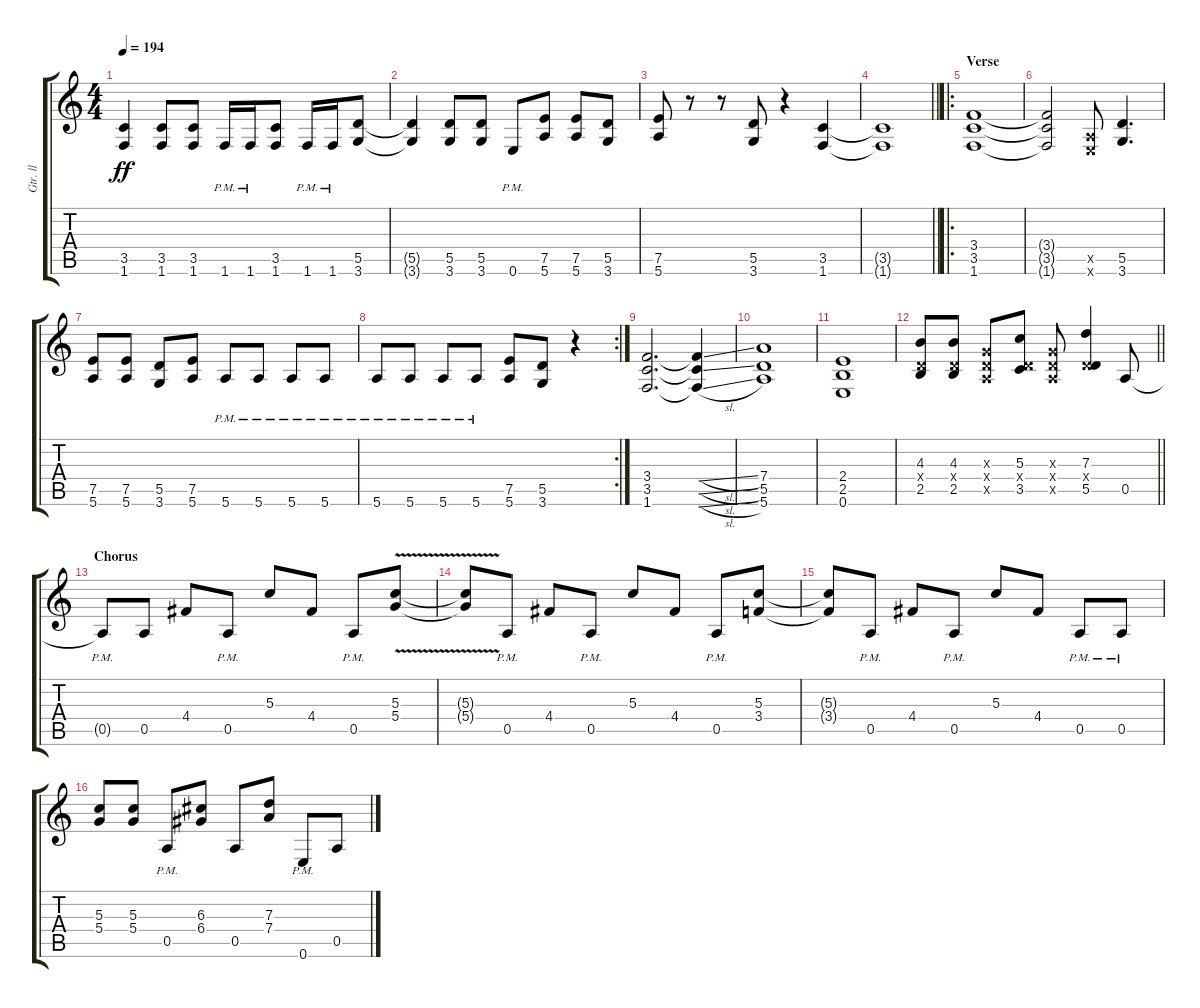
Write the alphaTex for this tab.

\track ("Gtr. ll" "Gtr. ll") {instrument distortionguitar}
\staff {score tabs}
\tuning (E4 B3 G3 D3 A2 E2) {hide}
\ts (4 4)
\tempo 194
\clef g2
\ks c
(3.5{t} 1.6{t}).4{dy ff} (3.5 1.6).8 (3.5 1.6).8 1.6{pm}.16 1.6{pm}.16 (3.5 1.6).8 1.6{pm}.16 1.6{pm}.16 (5.5 3.6).8 |
(5.5{t} 3.6{t}).4 (5.5 3.6).8 (5.5 3.6).8 0.6{pm}.8 (7.5 5.6).8 (7.5 5.6).8 (5.5 3.6).8 |
(7.5 5.6).8 r.8 r.8 (5.5 3.6).8 r.4 (3.5 1.6).4 |
\barLineRight lightlight
(3.5{t} 1.6{t}).1 |
\ro
\section ("" "Verse")
(3.4 3.5 1.6).1 |
(3.4{t} 3.5{t} 1.6{t}).2 (0.5{x} 0.6{x}).8 (5.5 3.6).4{d} |
(7.5 5.6).8 (7.5 5.6).8 (5.5 3.6).8 (7.5 5.6).8 5.6{pm}.8 5.6{pm}.8 5.6{pm}.8 5.6{pm}.8 |
\rc 2
5.6{pm}.8 5.6{pm}.8 5.6{pm}.8 5.6{pm}.8 (7.5 5.6).8 (5.5 3.6).8 r.4 |
(3.4 3.5 1.6).2{d} (3.4{sl t} 3.5{sl t} 1.6{sl t}).4 |
(7.4 5.5 5.6).1 |
(2.4 2.5 0.6).1 |
\barLineRight lightlight
(4.3 0.4{x} 2.5).8 (4.3 0.4{x} 2.5).8 (0.3{x} 0.4{x} 0.5{x}).8 (5.3 0.4{x} 3.5).8 (0.3{x} 0.4{x} 0.5{x}).8 (7.3 0.4{x} 5.5).4 0.5.8 |
\section ("" "Chorus")
0.5{pm t}.8 0.5.8 4.4.8 0.5{pm}.8 5.3.8 4.4.8 0.5{pm}.8 (5.3{v} 5.4).8 |
(5.3{t} 5.4{t}).8 0.5{pm}.8 4.4.8 0.5{pm}.8 5.3.8 4.4.8 0.5{pm}.8 (5.3 3.4).8 |
(5.3{t} 3.4{t}).8 0.5{pm}.8 4.4.8 0.5{pm}.8 5.3.8 4.4.8 0.5{pm}.8 0.5{pm}.8 |
(5.3 5.4).8 (5.3 5.4).8 0.5{pm}.8 (6.3 6.4).8 0.5.8 (7.3 7.4).8 0.6{pm}.8 0.5.8
